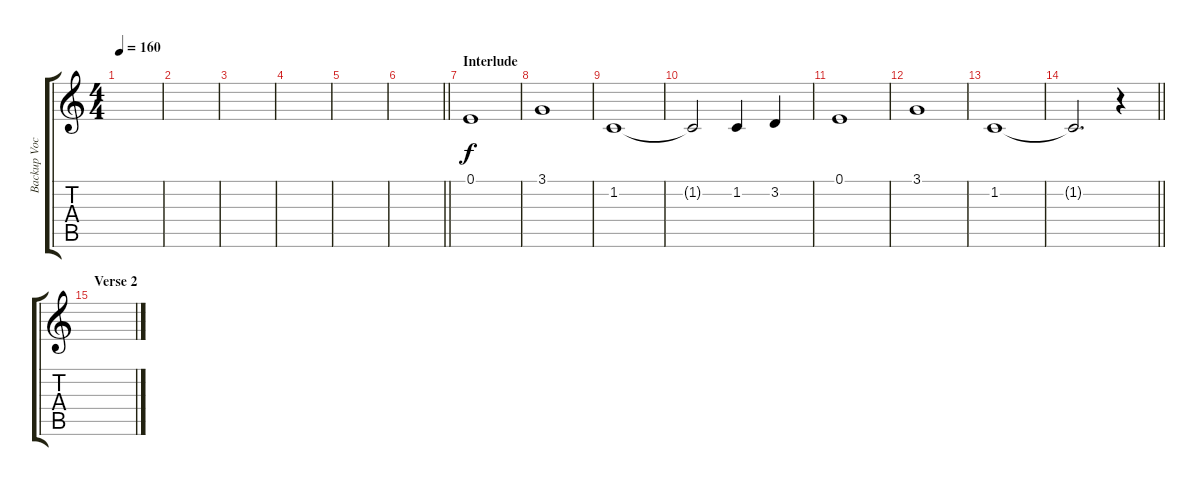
\track ("Backup Vocals" "Backup Voc") {instrument altosax}
\staff {score tabs}
\tuning (E4 B3 G3 D3 A2 E2) {hide}
\ts (4 4)
\tempo 160
\clef g2
\ks c
|
|
|
|
|
\barLineRight lightlight
|
\section ("" "Interlude")
0.1.1 |
3.1.1 |
1.2.1 |
1.2{t}.2 1.2.4 3.2.4 |
0.1.1 |
3.1.1 |
1.2.1 |
\barLineRight lightlight
1.2{t}.2{d} r.4 |
\section ("" "Verse 2")
